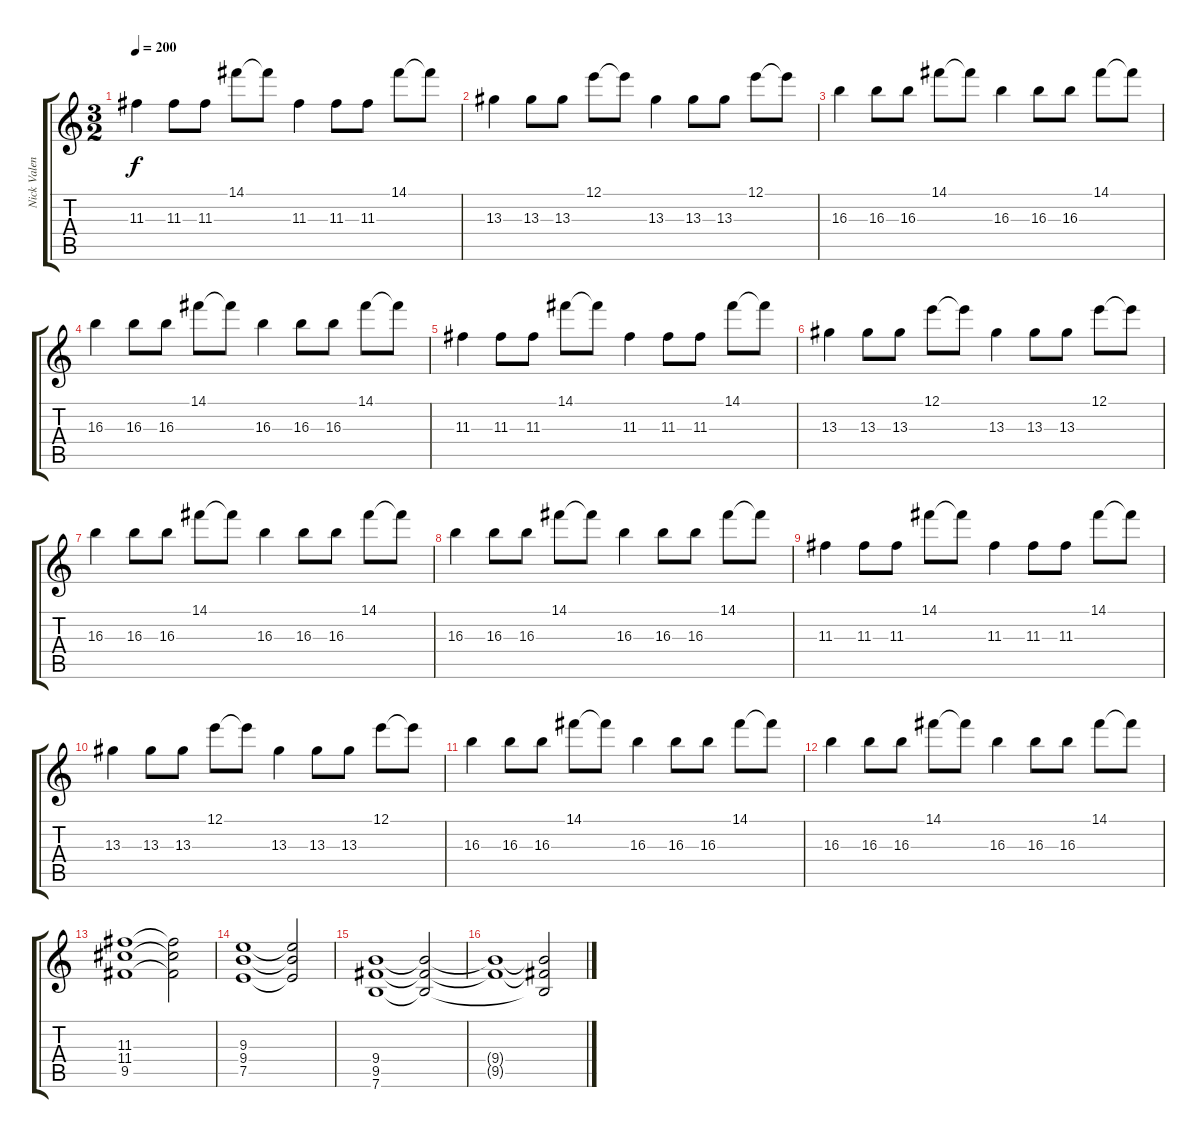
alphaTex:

\track ("Nick Valensi" "Nick Valen") {instrument overdrivenguitar}
\staff {score tabs}
\tuning (E4 B3 G3 D3 A2 E2) {hide}
\ts (3 2)
\tempo 200
\clef g2
\ks c
11.3.4{dy f} 11.3.8 11.3.8 14.1.8 14.1{t}.8 11.3.4 11.3.8 11.3.8 14.1.8 14.1{t}.8 |
13.3.4 13.3.8 13.3.8 12.1.8 12.1{t}.8 13.3.4 13.3.8 13.3.8 12.1.8 12.1{t}.8 |
16.3.4 16.3.8 16.3.8 14.1.8 14.1{t}.8 16.3.4 16.3.8 16.3.8 14.1.8 14.1{t}.8 |
16.3.4 16.3.8 16.3.8 14.1.8 14.1{t}.8 16.3.4 16.3.8 16.3.8 14.1.8 14.1{t}.8 |
11.3.4 11.3.8 11.3.8 14.1.8 14.1{t}.8 11.3.4 11.3.8 11.3.8 14.1.8 14.1{t}.8 |
13.3.4 13.3.8 13.3.8 12.1.8 12.1{t}.8 13.3.4 13.3.8 13.3.8 12.1.8 12.1{t}.8 |
16.3.4 16.3.8 16.3.8 14.1.8 14.1{t}.8 16.3.4 16.3.8 16.3.8 14.1.8 14.1{t}.8 |
16.3.4 16.3.8 16.3.8 14.1.8 14.1{t}.8 16.3.4 16.3.8 16.3.8 14.1.8 14.1{t}.8 |
11.3.4 11.3.8 11.3.8 14.1.8 14.1{t}.8 11.3.4 11.3.8 11.3.8 14.1.8 14.1{t}.8 |
13.3.4 13.3.8 13.3.8 12.1.8 12.1{t}.8 13.3.4 13.3.8 13.3.8 12.1.8 12.1{t}.8 |
16.3.4 16.3.8 16.3.8 14.1.8 14.1{t}.8 16.3.4 16.3.8 16.3.8 14.1.8 14.1{t}.8 |
16.3.4 16.3.8 16.3.8 14.1.8 14.1{t}.8 16.3.4 16.3.8 16.3.8 14.1.8 14.1{t}.8 |
(11.3 11.4 9.5).1 (11.3{t} 11.4{t} 9.5{t}).2 |
(9.3 9.4 7.5).1 (9.3{t} 9.4{t} 7.5{t}).2 |
(9.4 9.5 7.6).1 (9.4{t} 9.5{t} 7.6{t}).2 |
(9.4{t} 9.5{t}).1 (9.4{t} 9.5{t} 7.6{t}).2
